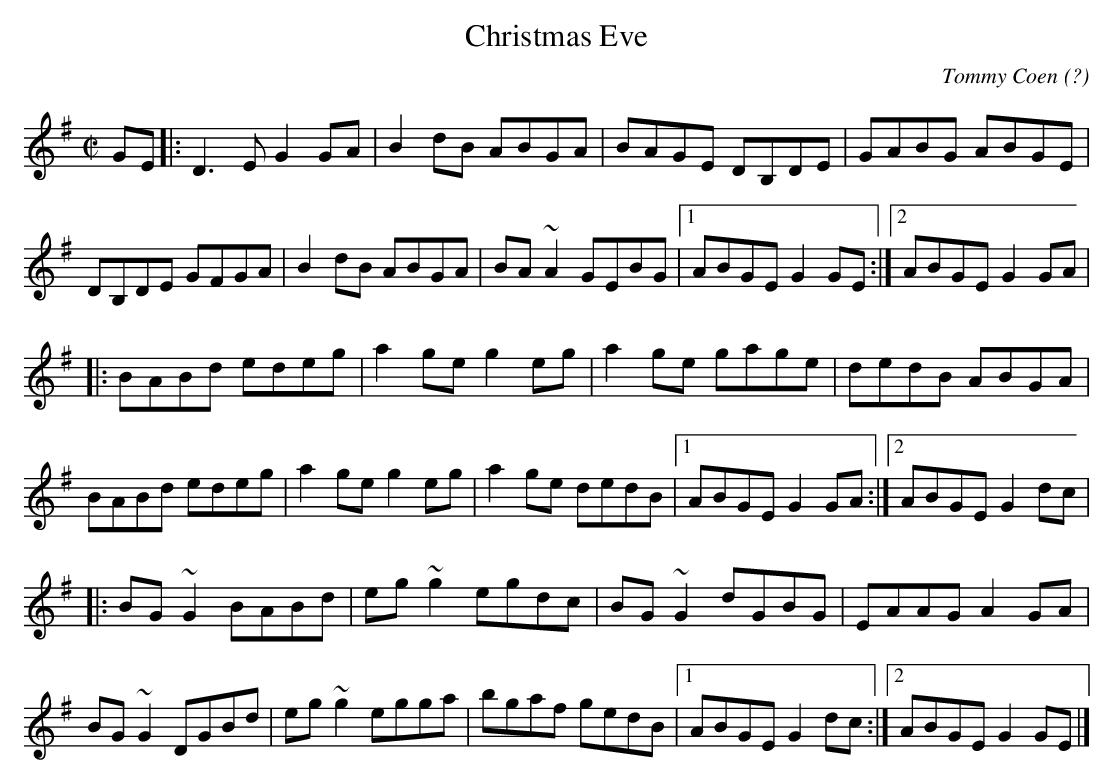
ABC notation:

X:1
T:Christmas Eve
M:C|
L:1/8
C:Tommy Coen (?)
K:G
GE[|:D3E G2GA|B2dB ABGA|BAGE DB,DE|GABG ABGE|!
DB,DE GFGA|B2dB ABGA|BA~A2 GEBG|1ABGE G2GE:|2ABGE G2GA|!
|:BABd edeg|a2ge g2eg|a2ge gage|dedB ABGA|!
BABd edeg|a2ge g2eg|a2ge dedB|1ABGE G2GA:|2ABGE G2dc|!
|:BG~G2 BABd|eg~g2 egdc|BG~G2 dGBG|EAAG A2GA|!
BG~G2 DGBd|eg~g2 egga|bgaf gedB|1ABGE G2dc:|2ABGE G2GE|]!
